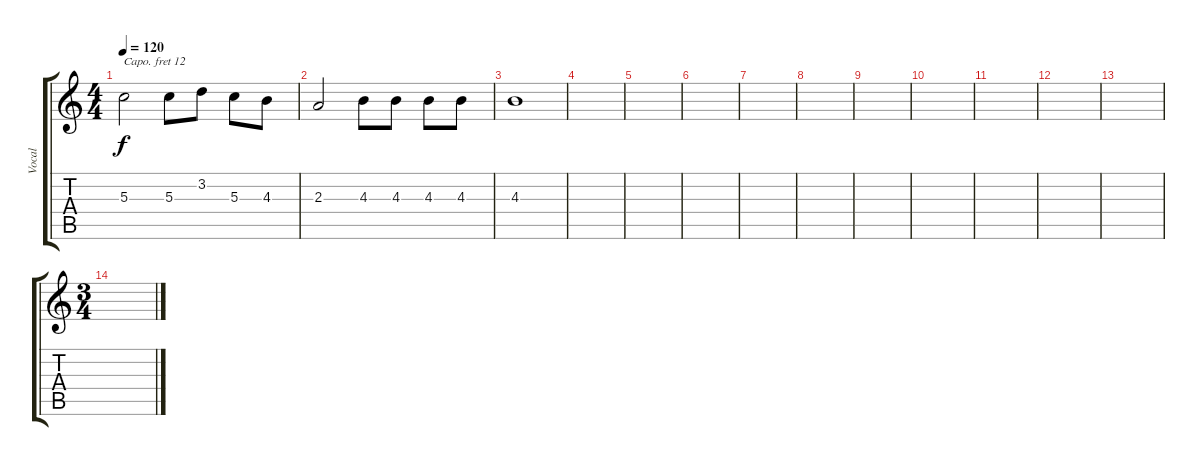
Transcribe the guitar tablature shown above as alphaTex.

\track ("Vocal" "Vocal") {instrument tenorsax}
\staff {score tabs}
\capo 12
\tuning (E4 B3 G3 D3 A2 D2) {hide}
\ts (4 4)
\tempo 120
\clef g2
\ks c
5.3.2{dy f} 5.3.8 3.2.8 5.3.8 4.3.8 |
2.3.2 4.3.8 4.3.8 4.3.8 4.3.8 |
4.3.1 |
|
|
|
|
|
|
|
|
|
|
\ts (3 4)
